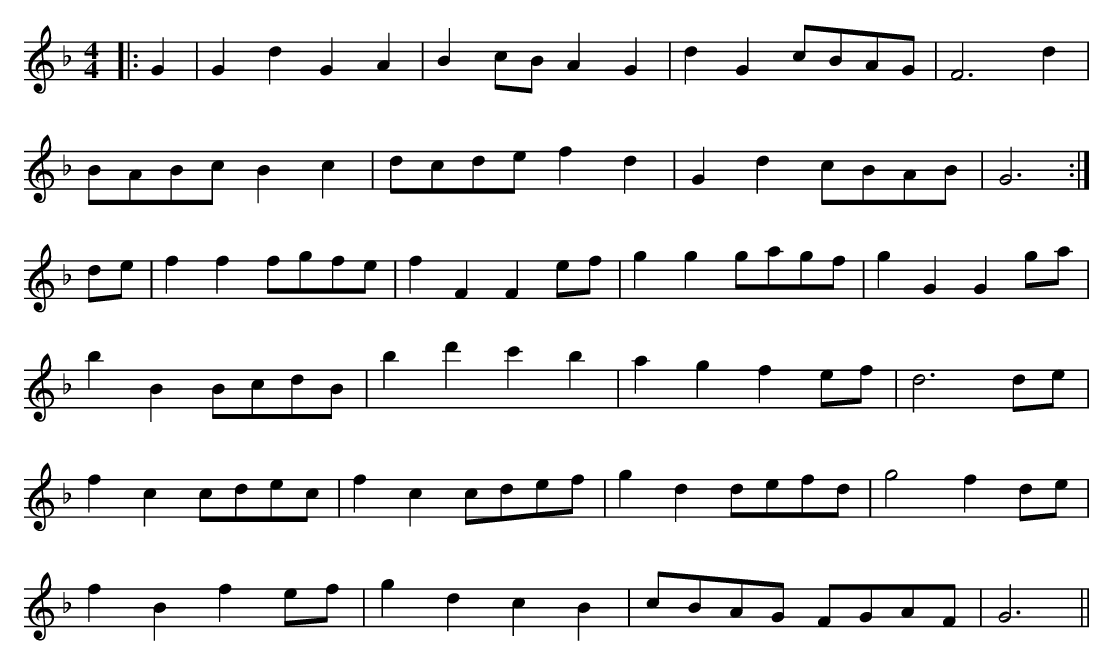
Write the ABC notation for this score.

X:1
M:4/4
K:Gdor
|:G2|G2d2 G2A2|B2cB A2G2|d2G2 cBAG|F6 d2|
BABc B2c2|dcde f2d2|G2d2 cBAB|G6:|
de|f2f2 fgfe|f2F2 F2ef|g2g2 gagf|g2G2 G2ga|
b2B2 BcdB|b2d'2 c'2b2|a2g2 f2ef|d6 de|
f2c2 cdec|f2c2 cdef|g2d2 defd|g4 f2de|
f2B2 f2ef|g2d2 c2B2|cBAG FGAF|G6||
